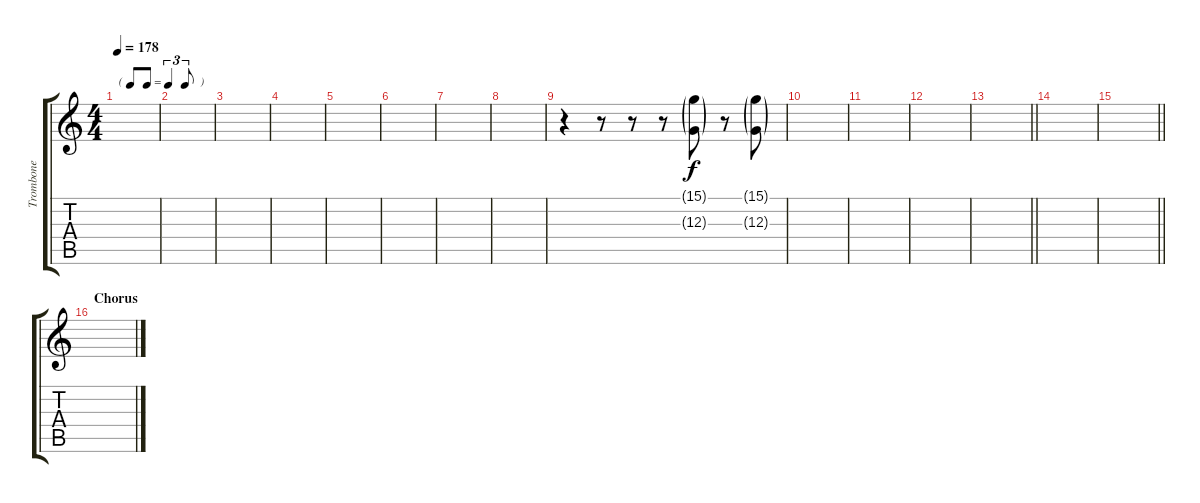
\track ("Trombone" "Trombone") {instrument trombone}
\staff {score tabs}
\tuning (E4 B3 G3 D3 A2 E2) {hide}
\ts (4 4)
\tf triplet8th
\tempo 178
\clef g2
\ks c
|
|
|
|
|
|
|
|
r.4 r.8 r.8 r.8 (15.1{g} 12.3{g}).8 r.8 (15.1{g} 12.3{g}).8 |
|
|
|
\barLineRight lightlight
|
|
\barLineRight lightlight
|
\section ("" "Chorus")
